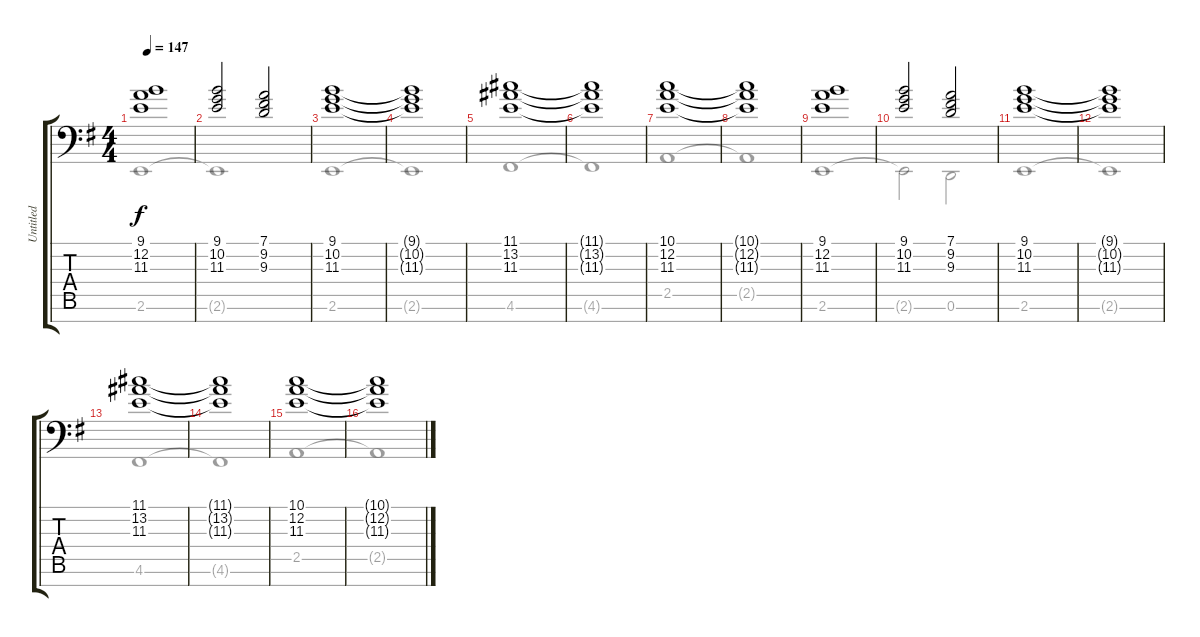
\track ("Untitled" "Untitled") {instrument lead2sawtooth}
\staff {score tabs}
\tuning (D4 A3 F3 C3 G2 D2 A1) {hide}
\voice
\ts (4 4)
\tempo 147
\clef f4
\ks g
(9.1 12.2 11.3).1{dy f} |
(9.1 10.2 11.3).2 (7.1 9.2 9.3).2 |
(9.1 10.2 11.3).1 |
(9.1{t} 10.2{t} 11.3{t}).1 |
(11.1 13.2 11.3).1 |
(11.1{t} 13.2{t} 11.3{t}).1 |
(10.1 12.2 11.3).1 |
(10.1{t} 12.2{t} 11.3{t}).1 |
(9.1 12.2 11.3).1 |
(9.1 10.2 11.3).2 (7.1 9.2 9.3).2 |
(9.1 10.2 11.3).1 |
(9.1{t} 10.2{t} 11.3{t}).1 |
(11.1 13.2 11.3).1 |
(11.1{t} 13.2{t} 11.3{t}).1 |
(10.1 12.2 11.3).1 |
(10.1{t} 12.2{t} 11.3{t}).1
\voice
\clef f4
\ottava regular
\simile none
\ks g
2.6.1{dy f} |
2.6{t}.1 |
2.6.1 |
2.6{t}.1 |
4.6.1 |
4.6{t}.1 |
2.5.1 |
2.5{t}.1 |
2.6.1 |
2.6{t}.2 0.6.2 |
2.6.1 |
2.6{t}.1 |
4.6.1 |
4.6{t}.1 |
2.5.1 |
2.5{t}.1
